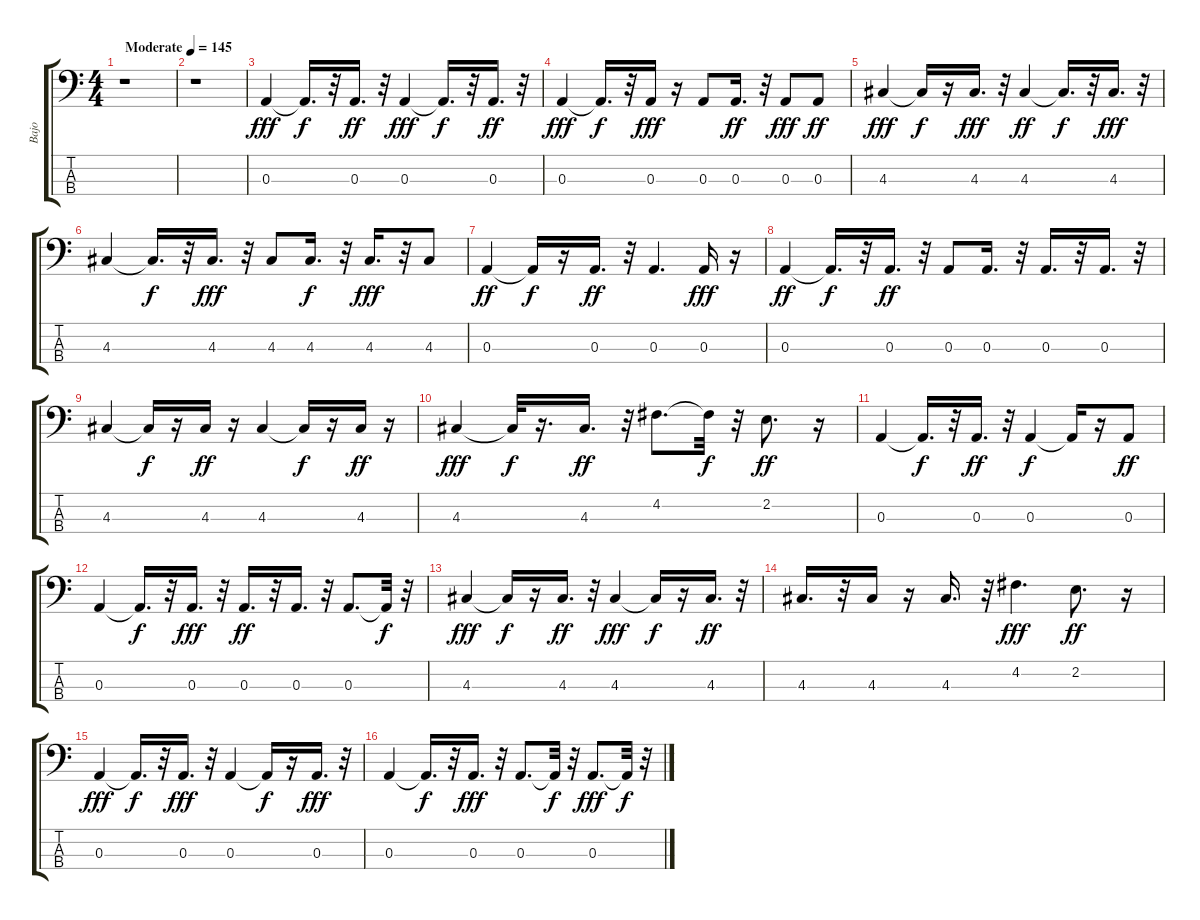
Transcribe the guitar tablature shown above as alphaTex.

\track ("Bajo" "Bajo") {instrument electricbassfinger}
\staff {score tabs}
\tuning (G2 D2 A1 E1) {hide}
\ts (4 4)
\tempo (145 "Moderate")
\clef f4
\ks c
r.1{dy fff instrument electricbassfinger} |
r.1 |
0.3.4 0.3{t}.16{d dy f} r.32 0.3.16{d dy ff} r.32 0.3.4{dy fff} 0.3{t}.16{d dy f} r.32 0.3.16{d dy ff} r.32 |
0.3.4{dy fff} 0.3{t}.16{d dy f} r.32 0.3.16{dy fff} r.16 0.3.8 0.3.16{d dy ff} r.32 0.3.8{dy fff} 0.3.8{dy ff} |
4.3.4{dy fff} 4.3{t}.16{dy f} r.16 4.3.16{d dy fff} r.32 4.3.4{dy ff} 4.3{t}.16{d dy f} r.32 4.3.16{d dy fff} r.32 |
4.3.4 4.3{t}.16{d dy f} r.32 4.3.16{d dy fff} r.32 4.3.8 4.3.16{d dy f} r.32 4.3.16{d dy fff} r.32 4.3.8 |
0.3.4{dy ff} 0.3{t}.16{dy f} r.16 0.3.16{d dy ff} r.32 0.3.4{d} 0.3.16{dy fff} r.16 |
0.3.4{dy ff} 0.3{t}.16{d dy f} r.32 0.3.16{d dy ff} r.32 0.3.8 0.3.16{d} r.32 0.3.16{d} r.32 0.3.16{d} r.32 |
4.3.4 4.3{t}.16{dy f} r.16 4.3.16{dy ff} r.16 4.3.4 4.3{t}.16{dy f} r.16 4.3.16{dy ff} r.16 |
4.3.4{dy fff} 4.3{t}.32{dy f} r.16{d} 4.3.16{d dy ff} r.32 4.2.8{d} 4.2{t}.32{dy f} r.32 2.2.8{d dy ff} r.16 |
0.3.4 0.3{t}.16{d dy f} r.32 0.3.16{d dy ff} r.32 0.3.4{dy f} 0.3{t}.16 r.16 0.3.8{dy ff} |
0.3.4 0.3{t}.16{d dy f} r.32 0.3.16{d dy fff} r.32 0.3.16{d dy ff} r.32 0.3.16{d} r.32 0.3.8{d} 0.3{t}.32{dy f} r.32 |
4.3.4{dy fff} 4.3{t}.16{dy f} r.16 4.3.16{d dy ff} r.32 4.3.4{dy fff} 4.3{t}.16{dy f} r.16 4.3.16{d dy ff} r.32 |
4.3.16{d} r.32 4.3.16 r.16 4.3.16{d} r.32 4.2.4{d dy fff} 2.2.8{d dy ff} r.16 |
0.3.4{dy fff} 0.3{t}.16{d dy f} r.32 0.3.16{d dy fff} r.32 0.3.4 0.3{t}.16{dy f} r.16 0.3.16{d dy fff} r.32 |
0.3.4 0.3{t}.16{d dy f} r.32 0.3.16{d dy fff} r.32 0.3.8{d} 0.3{t}.32{dy f} r.32 0.3.8{d dy fff} 0.3{t}.32{dy f} r.32
